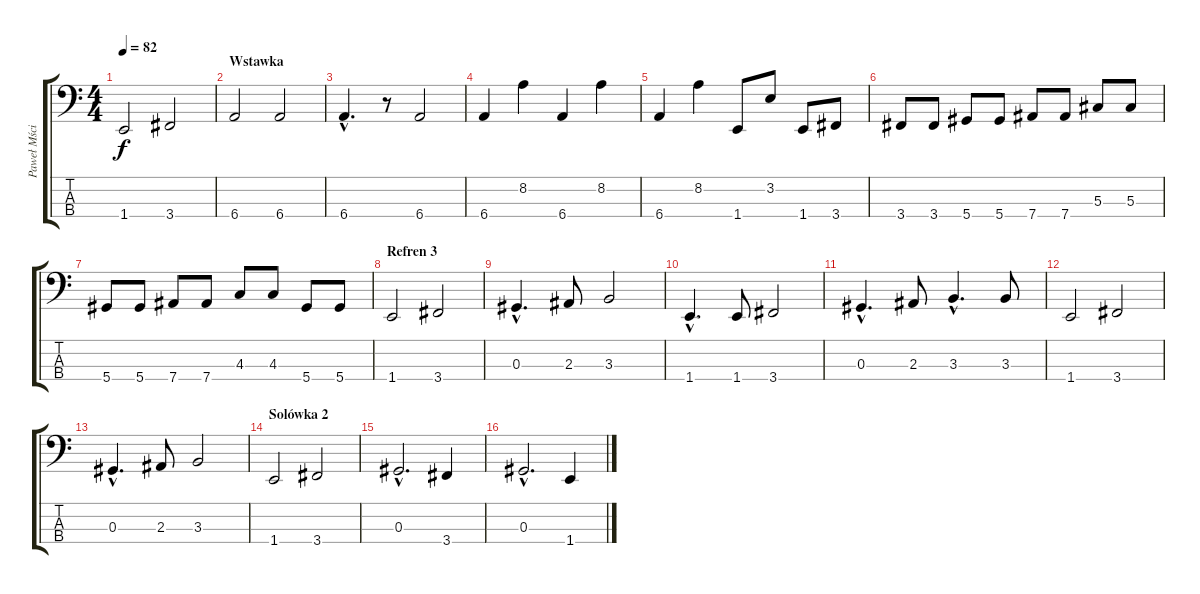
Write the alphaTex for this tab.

\track ("Paweł Mścisławski" "Paweł Mści") {instrument electricbassfinger}
\staff {score tabs}
\tuning (Gb2 Db2 Ab1 Eb1) {hide}
\ts (4 4)
\tempo 82
\clef f4
\ks c
1.4.2{dy f} 3.4.2 |
\section ("" "Wstawka")
6.4.2 6.4.2 |
6.4{hac}.4{d} r.8 6.4.2 |
6.4.4 8.2.4 6.4.4 8.2.4 |
6.4.4 8.2.4 1.4.8 3.2.8 1.4.8 3.4.8 |
3.4.8 3.4.8 5.4.8 5.4.8 7.4.8 7.4.8 5.3.8 5.3.8 |
5.4.8 5.4.8 7.4.8 7.4.8 4.3.8 4.3.8 5.4.8 5.4.8 |
\section ("" "Refren 3")
1.4.2 3.4.2 |
0.3{hac}.4{d} 2.3.8 3.3.2 |
1.4{hac}.4{d} 1.4.8 3.4.2 |
0.3{hac}.4{d} 2.3.8 3.3{hac}.4{d} 3.3.8 |
1.4.2 3.4.2 |
0.3{hac}.4{d} 2.3.8 3.3.2 |
\section ("" "Solówka 2")
1.4.2 3.4.2 |
0.3{hac}.2{d} 3.4.4 |
0.3{hac}.2{d} 1.4.4
